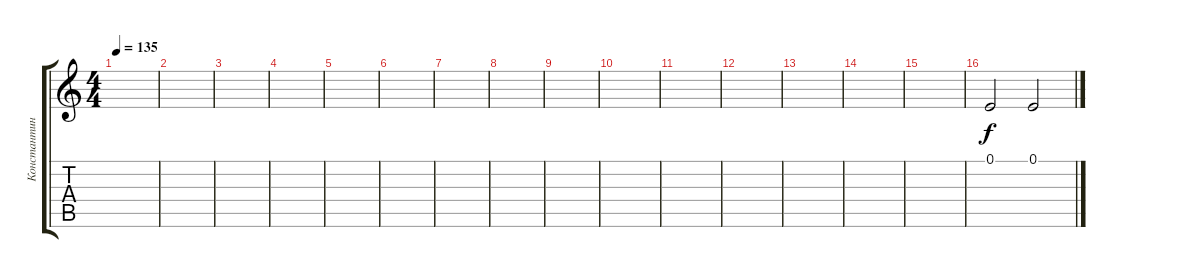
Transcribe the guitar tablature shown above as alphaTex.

\track ("Константин Бекрев (программирование)" "Константин") {instrument tubularbells}
\staff {score tabs}
\tuning (E4 B3 G3 D3 A2 E2) {hide}
\ts (4 4)
\tempo 135
\clef g2
\ks c
|
|
|
|
|
|
|
|
|
|
|
|
|
|
|
0.1.2 0.1.2
